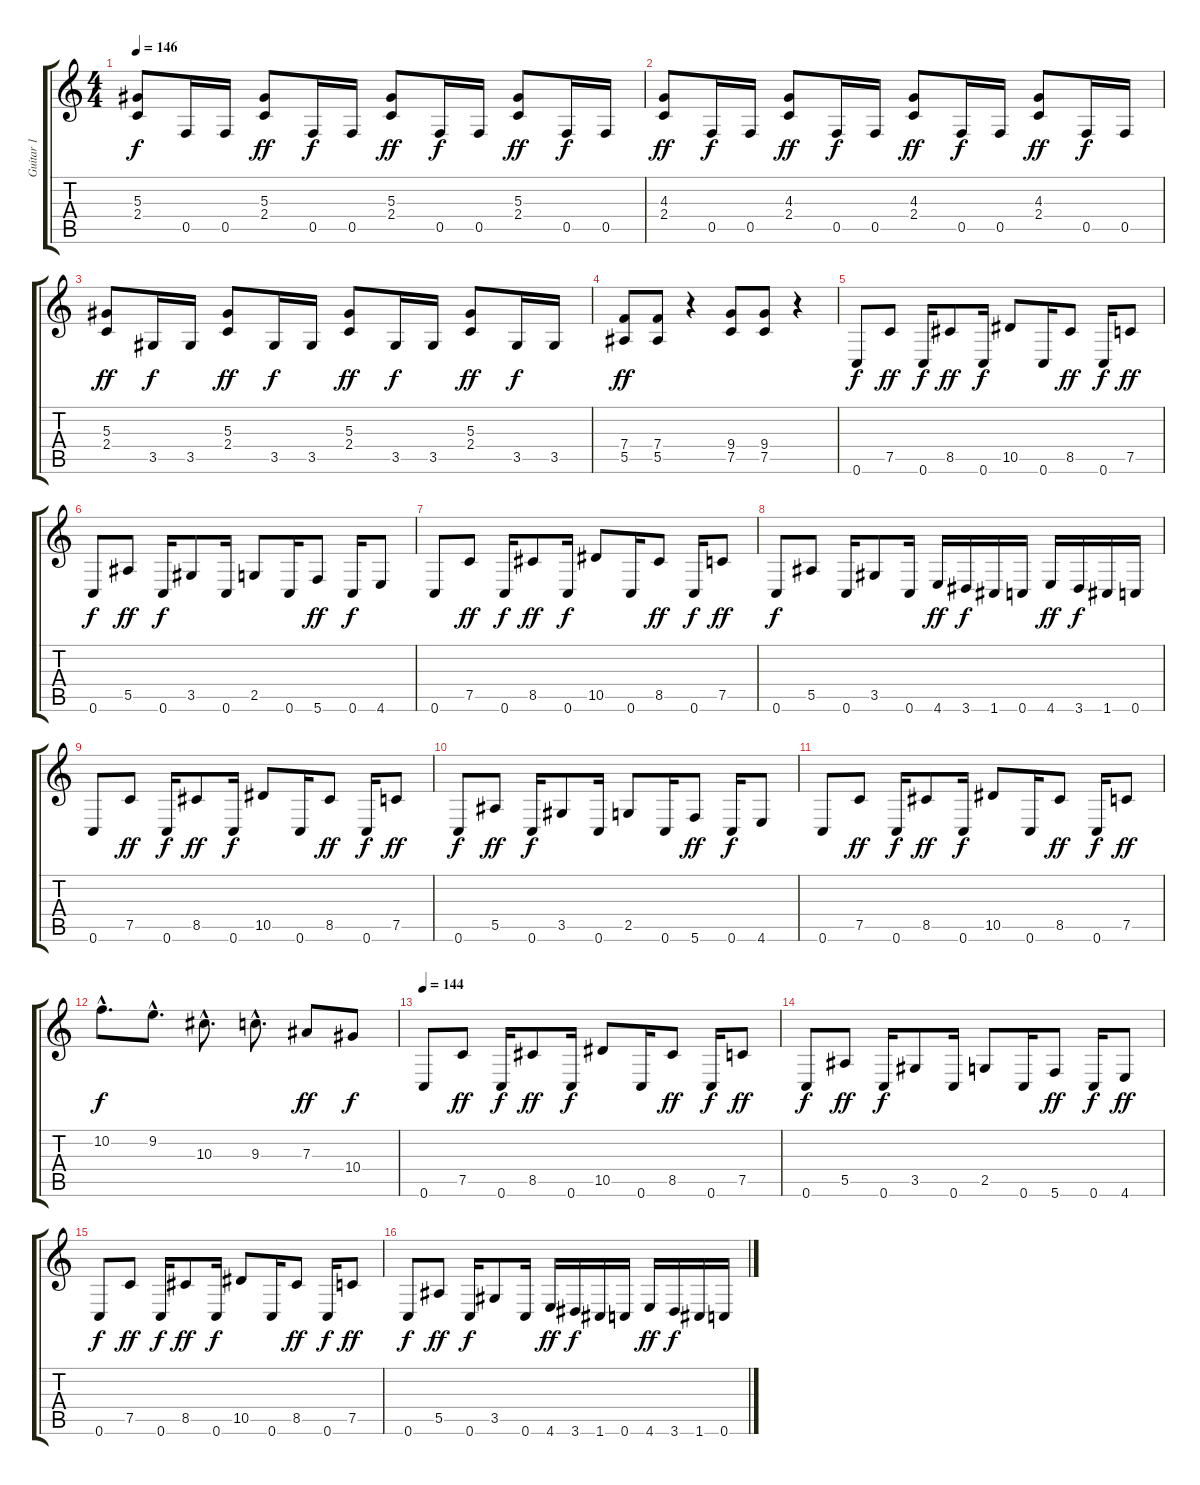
\track ("Guitar 1" "Guitar 1") {instrument overdrivenguitar}
\staff {score tabs}
\tuning (C4 G3 Eb3 Bb2 F2 C2) {hide}
\ts (4 4)
\tempo 146
\clef g2
\ks c
(5.3{t} 2.4{t}).8{dy f} 0.5.16 0.5.16 (5.3 2.4).8{dy ff} 0.5.16{dy f} 0.5.16 (5.3 2.4).8{dy ff} 0.5.16{dy f} 0.5.16 (5.3 2.4).8{dy ff} 0.5.16{dy f} 0.5.16 |
(4.3 2.4).8{dy ff} 0.5.16{dy f} 0.5.16 (4.3 2.4).8{dy ff} 0.5.16{dy f} 0.5.16 (4.3 2.4).8{dy ff} 0.5.16{dy f} 0.5.16 (4.3 2.4).8{dy ff} 0.5.16{dy f} 0.5.16 |
(5.3 2.4).8{dy ff} 3.5.16{dy f} 3.5.16 (5.3 2.4).8{dy ff} 3.5.16{dy f} 3.5.16 (5.3 2.4).8{dy ff} 3.5.16{dy f} 3.5.16 (5.3 2.4).8{dy ff} 3.5.16{dy f} 3.5.16 |
(7.4 5.5).8{dy ff} (7.4 5.5).8 r.4 (9.4 7.5).8 (9.4 7.5).8 r.4 |
0.6.8{dy f} 7.5.8{dy ff} 0.6.16{dy f} 8.5.8{dy ff} 0.6.16{dy f} 10.5.8 0.6.16 8.5.8{dy ff} 0.6.16{dy f} 7.5.8{dy ff} |
0.6.8{dy f} 5.5.8{dy ff} 0.6.16{dy f} 3.5.8 0.6.16 2.5.8 0.6.16 5.6.8{dy ff} 0.6.16{dy f} 4.6.8 |
0.6.8 7.5.8{dy ff} 0.6.16{dy f} 8.5.8{dy ff} 0.6.16{dy f} 10.5.8 0.6.16 8.5.8{dy ff} 0.6.16{dy f} 7.5.8{dy ff} |
0.6.8{dy f} 5.5.8 0.6.16 3.5.8 0.6.16 4.6.16{dy ff} 3.6.16{dy f} 1.6.16 0.6.16 4.6.16{dy ff} 3.6.16{dy f} 1.6.16 0.6.16 |
0.6.8 7.5.8{dy ff} 0.6.16{dy f} 8.5.8{dy ff} 0.6.16{dy f} 10.5.8 0.6.16 8.5.8{dy ff} 0.6.16{dy f} 7.5.8{dy ff} |
0.6.8{dy f} 5.5.8{dy ff} 0.6.16{dy f} 3.5.8 0.6.16 2.5.8 0.6.16 5.6.8{dy ff} 0.6.16{dy f} 4.6.8 |
0.6.8 7.5.8{dy ff} 0.6.16{dy f} 8.5.8{dy ff} 0.6.16{dy f} 10.5.8 0.6.16 8.5.8{dy ff} 0.6.16{dy f} 7.5.8{dy ff} |
10.2{hac}.8{d dy f} 9.2{hac}.8{d} 10.3{hac}.8{d} 9.3{hac}.8{d} 7.3.8{dy ff} 10.4.8{dy f} |
\tempo 144
0.6.8 7.5.8{dy ff} 0.6.16{dy f} 8.5.8{dy ff} 0.6.16{dy f} 10.5.8 0.6.16 8.5.8{dy ff} 0.6.16{dy f} 7.5.8{dy ff} |
0.6.8{dy f} 5.5.8{dy ff} 0.6.16{dy f} 3.5.8 0.6.16 2.5.8 0.6.16 5.6.8{dy ff} 0.6.16{dy f} 4.6.8{dy ff} |
0.6.8{dy f} 7.5.8{dy ff} 0.6.16{dy f} 8.5.8{dy ff} 0.6.16{dy f} 10.5.8 0.6.16 8.5.8{dy ff} 0.6.16{dy f} 7.5.8{dy ff} |
0.6.8{dy f} 5.5.8{dy ff} 0.6.16{dy f} 3.5.8 0.6.16 4.6.16{dy ff} 3.6.16{dy f} 1.6.16 0.6.16 4.6.16{dy ff} 3.6.16{dy f} 1.6.16 0.6.16
